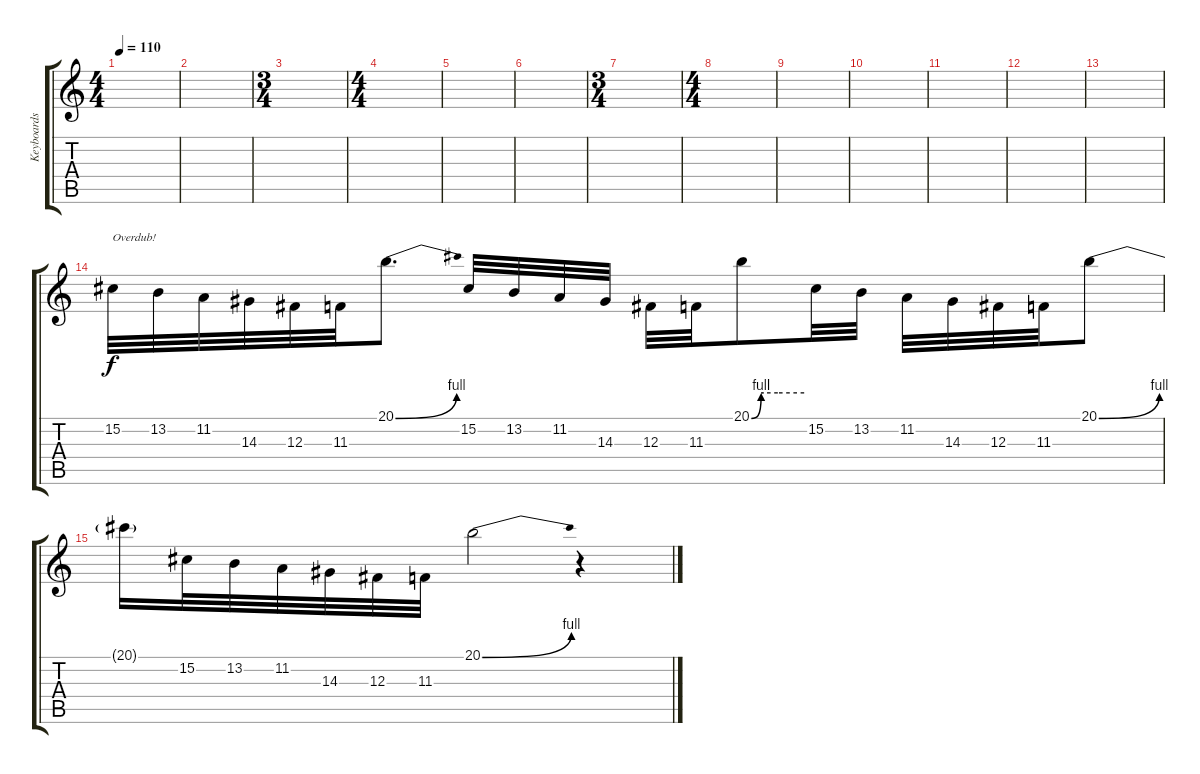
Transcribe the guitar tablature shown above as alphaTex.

\track ("Keyboards - Overdub" "Keyboards ") {instrument stringensemble1}
\staff {score tabs}
\tuning (Eb4 Bb3 Gb3 Db3 Ab2 Eb2) {hide}
\ts (4 4)
\tempo 110
\clef g2
\ks c
|
|
\ts (3 4)
|
\ts (4 4)
|
|
|
\ts (3 4)
|
\ts (4 4)
|
|
|
|
|
|
15.2.32{txt "Overdub!" volume 7 balance 2 instrument lead2sawtooth} 13.2.32 11.2.32 14.3.32 12.3.32 11.3.32 20.1{be (bend 0 0 60 4)}.8{d} 15.2.32 13.2.32 11.2.32 14.3.32 12.3.32 11.3.32 20.1{be (custom 0 0 11 4 14 4 30 4 60 4)}.8 15.2.32 13.2.32 11.2.32 14.3.32 12.3.32 11.3.32 20.1{be (bend 0 0 60 4)}.8 |
20.1{t}.16 15.2.32 13.2.32 11.2.32 14.3.32 12.3.32 11.3.32 20.1{be (bend 0 0 60 4)}.2 r.4
